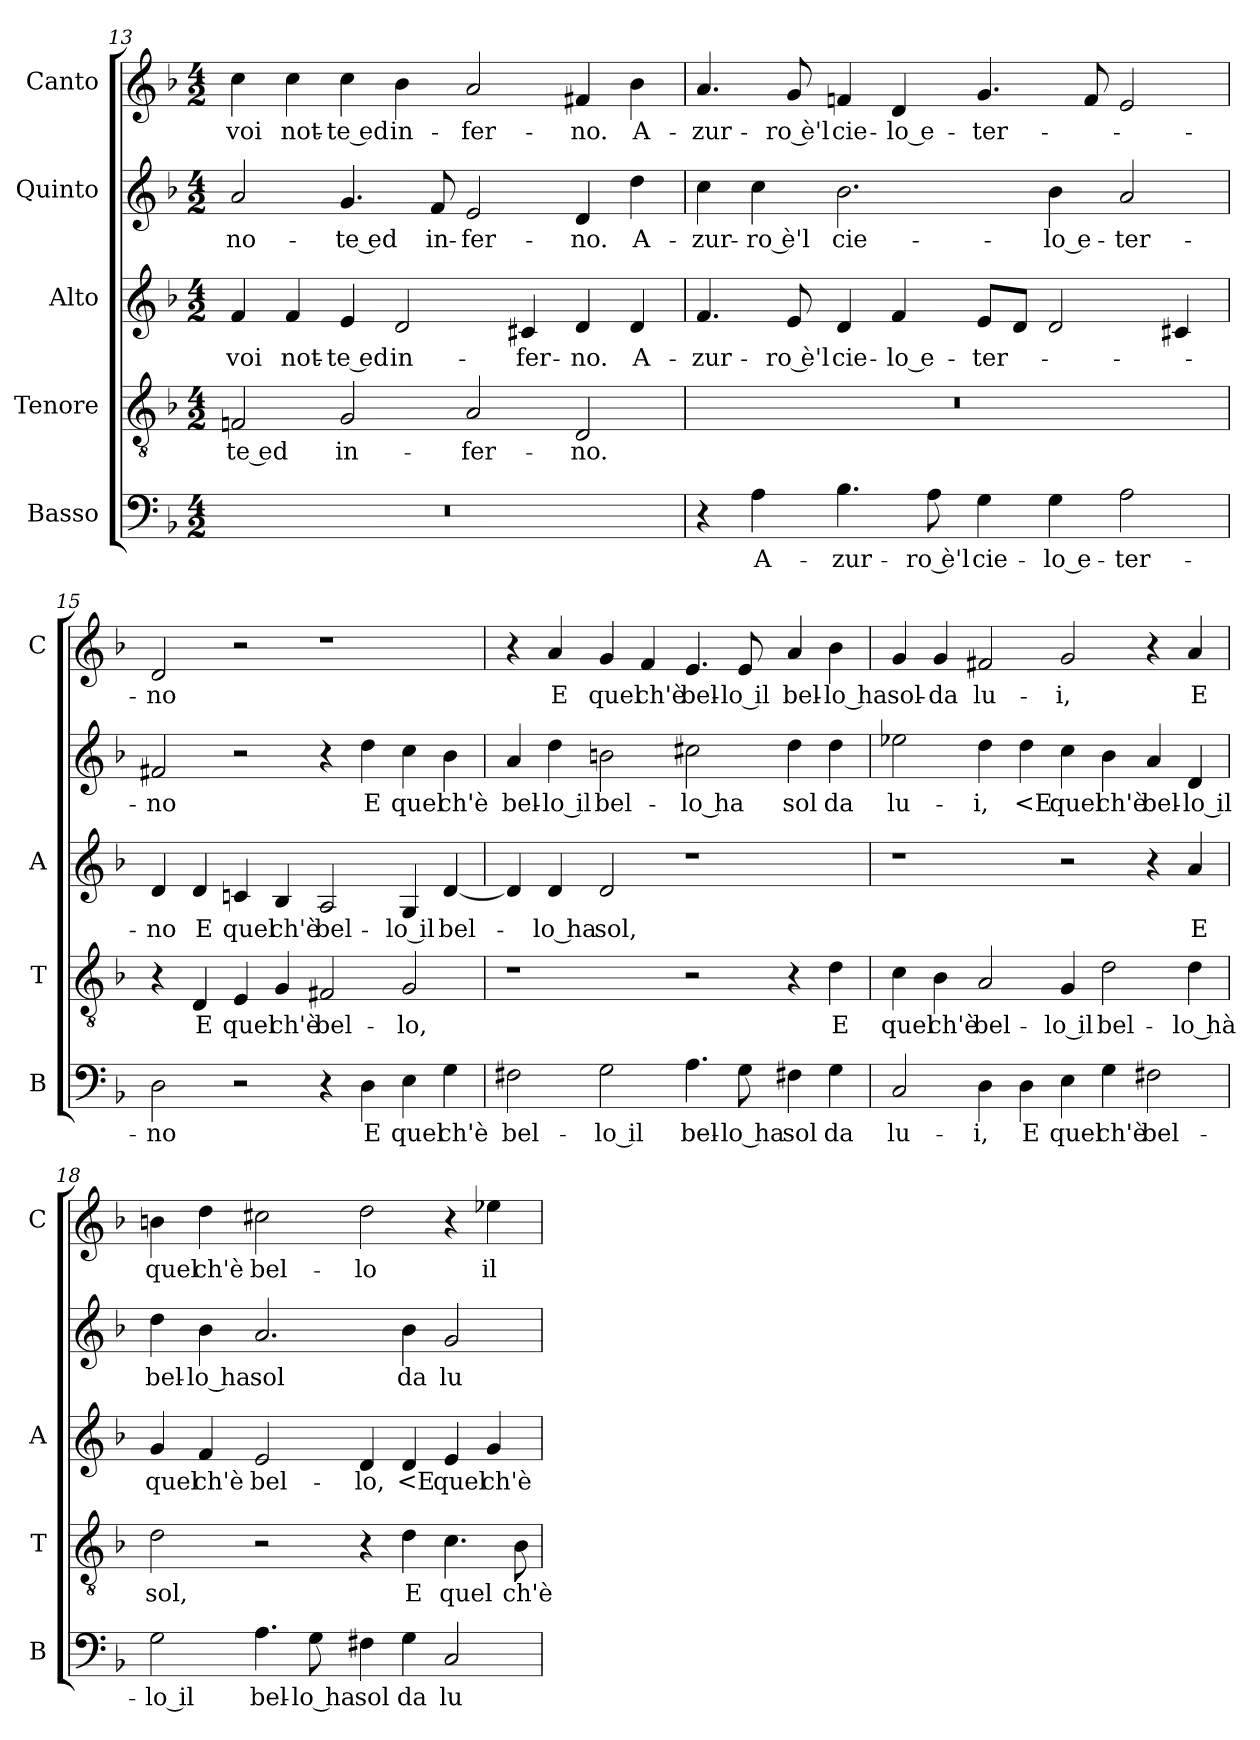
**kern	**text	**kern	**text	**kern	**text	**kern	**text	**kern	**text
*part5	*part5	*part4	*part4	*part3	*part3	*part2	*part2	*part1	*part1
*staff5	*staff5	*staff4	*staff4	*staff3	*staff3	*staff2	*staff2	*staff1	*staff1
*I"Basso	*	*I"Tenore	*	*I"Alto	*	*I"Quinto	*	*I"Canto	*
*I'B	*	*I'T	*	*I'A	*	*	*	*I'C	*
*clefF4	*	*clefGv2	*	*clefG2	*	*clefG2	*	*clefG2	*
*k[b-]	*	*k[b-]	*	*k[b-]	*	*k[b-]	*	*k[b-]	*
*F:	*	*F:	*	*F:	*	*F:	*	*F:	*
*M4/2	*	*M4/2	*	*M4/2	*	*M4/2	*	*M4/2	*
=13	=13	=13	=13	=13	=13	=13	=13	=13	=13
0r	.	2Fn	-te ed	4f	voi	2a	no-	4cc	voi
.	.	.	.	4f	not-	.	.	4cc	not-
.	.	2G	in-	4e	-te ed	4.g	-te ed	4cc	-te ed
.	.	.	.	2d	in-	.	.	4b-	in-
.	.	.	.	.	.	8f	in-	.	.
.	.	2A	-fer-	.	.	2e	-fer-	2a	-fer-
.	.	.	.	4c#X	-fer-	.	.	.	.
.	.	2D	-no.	4d	-no.	4d	-no.	4f#X	-no.
.	.	.	.	4d	A-	4dd	A-	4b-	A-
=14	=14	=14	=14	=14	=14	=14	=14	=14	=14
4r	.	0r	.	4.f	-zur-	4cc	-zur-	4.a	-zur-
4A	A-	.	.	.	.	4cc	-ro è'l	.	.
.	.	.	.	8e	-ro è'l	.	.	8g	-ro è'l
4.B-	-zur-	.	.	4d	cie-	2.b-	cie-	4fn	cie-
.	.	.	.	4f	-lo e-	.	.	4d	-lo e-
8A	-ro è'l	.	.	.	.	.	.	.	.
4G	cie-	.	.	8eL	-ter-	.	.	4.g	-ter-
.	.	.	.	8dJ	.	.	.	.	.
4G	-lo e-	.	.	2d	.	4b-	-lo e-	.	.
.	.	.	.	.	.	.	.	8f	.
2A	-ter-	.	.	.	.	2a	-ter-	2e	.
.	.	.	.	4c#X	.	.	.	.	.
=15	=15	=15	=15	=15	=15	=15	=15	=15	=15
2D	-no	4r	.	4d	-no	2f#X	-no	2d	-no
.	.	4D	E	4d	E	.	.	.	.
2r	.	4E	quel	4cn	quel	2r	.	2r	.
.	.	4G	ch'è	4B-	ch'è	.	.	.	.
4r	.	2F#X	bel-	2A	bel-	4r	.	1r	.
4D	E	.	.	.	.	4dd	E	.	.
4E	quel	2G	-lo,	4G	-lo il	4cc	quel	.	.
4G	ch'è	.	.	[4d	bel-	4b-	ch'è	.	.
=16	=16	=16	=16	=16	=16	=16	=16	=16	=16
2F#X	bel-	1r	.	4d]	.	4a	bel-	4r	.
.	.	.	.	4d	-lo ha	4dd	-lo il	4a	E
2G	-lo il	.	.	2d	sol,	2bn	bel-	4g	quel
.	.	.	.	.	.	.	.	4f	ch'è
4.A	bel-	2r	.	1r	.	2cc#X	-lo ha	4.e	bel-
8G	-lo ha	.	.	.	.	.	.	8e	-lo il
4F#X	sol	4r	.	.	.	4dd	sol	4a	bel-
4G	da	4d	E	.	.	4dd	da	4b-	-lo ha
=17	=17	=17	=17	=17	=17	=17	=17	=17	=17
2C	lu-	4c	quel	1r	.	2ee-X	lu-	4g	sol-
.	.	4B-	ch'è	.	.	.	.	4g	-da
4D	-i,	2A	bel-	.	.	4dd	-i,	2f#X	lu-
4D	E	.	.	.	.	4dd	<E	.	.
4E	quel	4G	-lo il	2r	.	4cc	quel	2g	-i,
4G	ch'è	2d	bel-	.	.	4b-	ch'è	.	.
2F#X	bel-	.	.	4r	.	4a	bel-	4r	.
.	.	4d	-lo hà	4a	E	4d	-lo il	4a	E
=18	=18	=18	=18	=18	=18	=18	=18	=18	=18
2G	-lo il	2d	sol,	4g	quel	4dd	bel-	4bn	quel
.	.	.	.	4f	ch'è	4b-	-lo ha	4dd	ch'è
4.A	bel-	2r	.	2e	bel-	2.a	sol	2cc#X	bel-
8G	-lo ha	.	.	.	.	.	.	.	.
4F#X	sol	4r	.	4d	-lo,	.	.	2dd	-lo
4G	da	4d	E	4d	<E	4b-	da	.	.
2C	lu-	4.c	quel	4e	quel	2g	lu-	4r	.
.	.	.	.	4g	ch'è	.	.	4ee-X	il
.	.	8B-	ch'è	.	.	.	.	.	.
=	=	=	=	=	=	=	=	=	=
*-	*-	*-	*-	*-	*-	*-	*-	*-	*-
